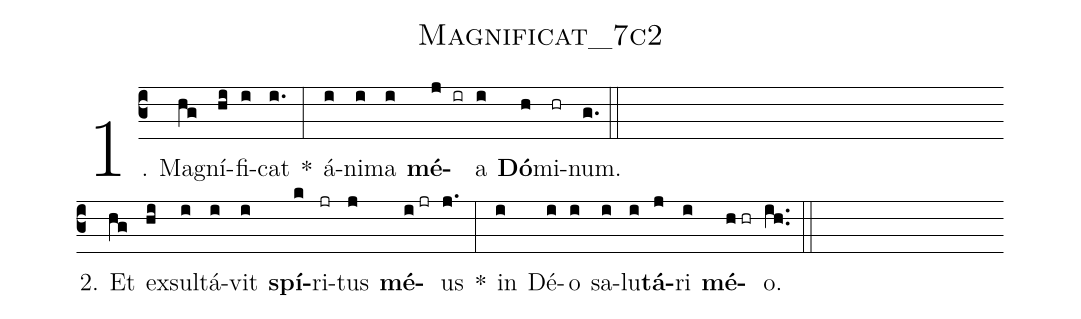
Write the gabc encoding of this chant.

name:Magnificat_7c2;
%%
(c3) 1. Ma(hg)gní(hi)fi(i)cat(i.) *(:) á(i)ni(i)ma(i) <b>mé</b>(j ir)a(i) <b>Dó</b>(h)mi(hr)num.(g.) (::) (Z-)
2. Et(hg) ex(hi)sul(i)tá(i)vit(i) <b>spí</b>(k)ri(jr)tus(j) <b>mé</b>(i//jr)us(j.) *(:) in(i) Dé(i)o(i) sa(i)lu(i)<b>tá</b>(j)ri(i) <b>mé</b>(h//hr)o.(ih..) (::)
